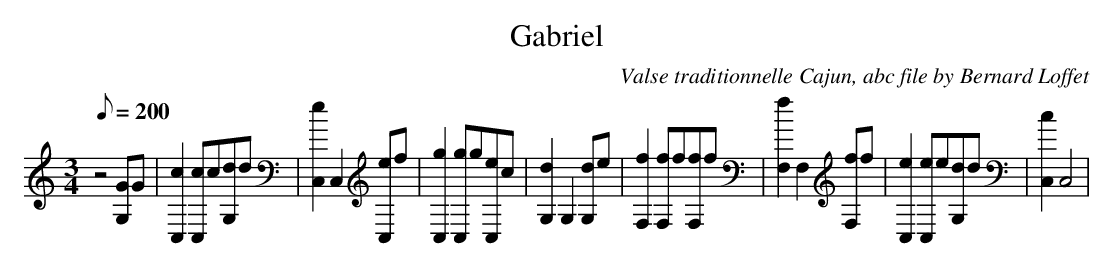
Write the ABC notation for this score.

X:1
T:Gabriel
C:Valse traditionnelle Cajun, abc file by Bernard Loffet
L:1/8
Q:200
M:3/4
K:C
z4[GG,]G|[c2C,2][cC,]c[dG,]d|[e2C,2]C,2[eC,]f|[g2C,2][gC,]g[eC,]c|[d2G,2]G,2[dG,]e|[f2F,2][fF,]f[fF,]f|[f2F,2]F,2[fF,]f|[e2C,2][eC,]e[dG,]d|[c2C,2]C,4| \
